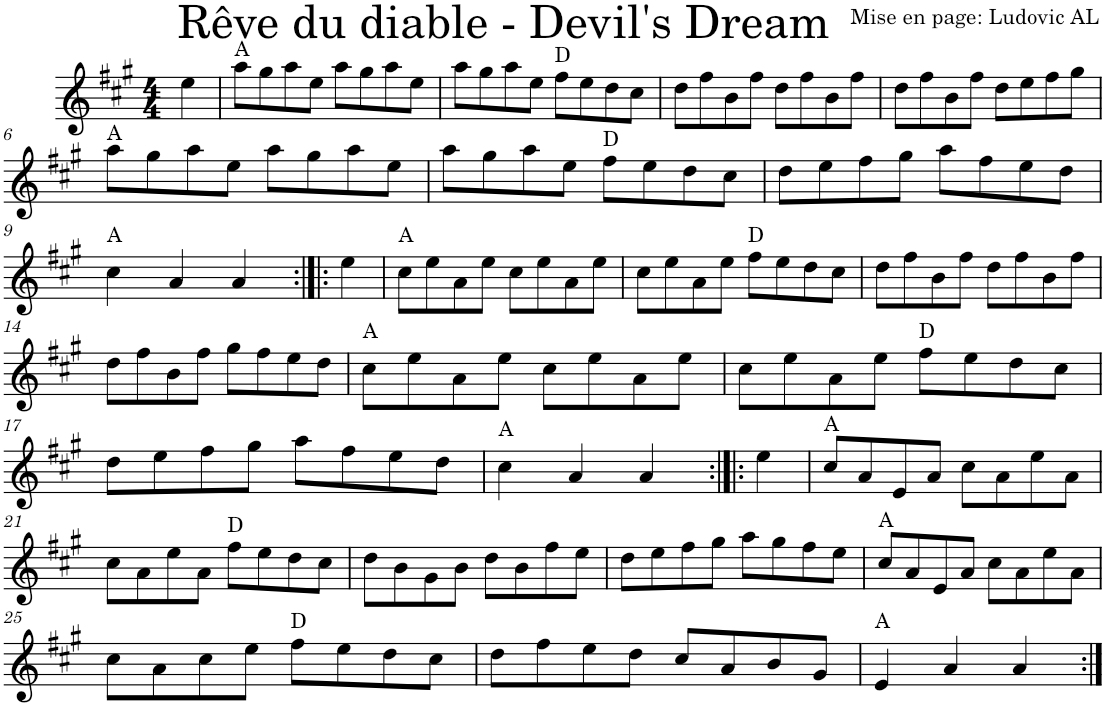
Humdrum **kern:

**kern	**harte
*part1	*part1
*staff1	*
*I"Violon	*
*I'Vln.	*
*clefG2	*
*k[f#c#g#]	*
*M4/4	*
=1	=1
4ee\	.
=2	=2
8aa\L	A:maj
8gg#\	.
8aa\	.
8ee\J	.
8aa\L	.
8gg#\	.
8aa\	.
8ee\J	.
=3	=3
8aa\L	.
8gg#\	.
8aa\	.
8ee\J	.
8ff#\L	D:maj
8ee\	.
8dd\	.
8cc#\J	.
=4	=4
8dd\L	.
8ff#\	.
8b\	.
8ff#\J	.
8dd\L	.
8ff#\	.
8b\	.
8ff#\J	.
=5	=5
8dd\L	.
8ff#\	.
8b\	.
8ff#\J	.
8dd\L	.
8ee\	.
8ff#\	.
8gg#\J	.
!!LO:LB:g=z
=6	=6
8aa\L	A:maj
8gg#\	.
8aa\	.
8ee\J	.
8aa\L	.
8gg#\	.
8aa\	.
8ee\J	.
=7	=7
8aa\L	.
8gg#\	.
8aa\	.
8ee\J	.
8ff#\L	D:maj
8ee\	.
8dd\	.
8cc#\J	.
=8	=8
8dd\L	.
8ee\	.
8ff#\	.
8gg#\J	.
8aa\L	.
8ff#\	.
8ee\	.
8dd\J	.
!!LO:LB:g=z
=9	=9
4cc#\	A:maj
4a/	.
4a/	.
=10:|!|:	=10:|!|:
4ee\	.
=11	=11
8cc#\L	A:maj
8ee\	.
8a\	.
8ee\J	.
8cc#\L	.
8ee\	.
8a\	.
8ee\J	.
=12	=12
8cc#\L	.
8ee\	.
8a\	.
8ee\J	.
8ff#\L	D:maj
8ee\	.
8dd\	.
8cc#\J	.
=13	=13
8dd\L	.
8ff#\	.
8b\	.
8ff#\J	.
8dd\L	.
8ff#\	.
8b\	.
8ff#\J	.
!!LO:LB:g=z
=14	=14
8dd\L	.
8ff#\	.
8b\	.
8ff#\J	.
8gg#\L	.
8ff#\	.
8ee\	.
8dd\J	.
=15	=15
8cc#\L	A:maj
8ee\	.
8a\	.
8ee\J	.
8cc#\L	.
8ee\	.
8a\	.
8ee\J	.
=16	=16
8cc#\L	.
8ee\	.
8a\	.
8ee\J	.
8ff#\L	D:maj
8ee\	.
8dd\	.
8cc#\J	.
!!LO:LB:g=z
=17	=17
8dd\L	.
8ee\	.
8ff#\	.
8gg#\J	.
8aa\L	.
8ff#\	.
8ee\	.
8dd\J	.
=18	=18
4cc#\	A:maj
4a/	.
4a/	.
=19:|!|:	=19:|!|:
4ee\	.
=20	=20
8cc#/L	A:maj
8a/	.
8e/	.
8a/J	.
8cc#\L	.
8a\	.
8ee\	.
8a\J	.
!!LO:LB:g=z
=21	=21
8cc#\L	.
8a\	.
8ee\	.
8a\J	.
8ff#\L	D:maj
8ee\	.
8dd\	.
8cc#\J	.
=22	=22
8dd\L	.
8b\	.
8g#\	.
8b\J	.
8dd\L	.
8b\	.
8ff#\	.
8ee\J	.
=23	=23
8dd\L	.
8ee\	.
8ff#\	.
8gg#\J	.
8aa\L	.
8gg#\	.
8ff#\	.
8ee\J	.
=24	=24
8cc#/L	A:maj
8a/	.
8e/	.
8a/J	.
8cc#\L	.
8a\	.
8ee\	.
8a\J	.
!!LO:LB:g=z
=25	=25
8cc#\L	.
8a\	.
8cc#\	.
8ee\J	.
8ff#\L	D:maj
8ee\	.
8dd\	.
8cc#\J	.
=26	=26
8dd\L	.
8ff#\	.
8ee\	.
8dd\J	.
8cc#/L	.
8a/	.
8b/	.
8g#/J	.
=27	=27
4e/	A:maj
4a/	.
4a/	.
=:|!	=:|!
*-	*-
